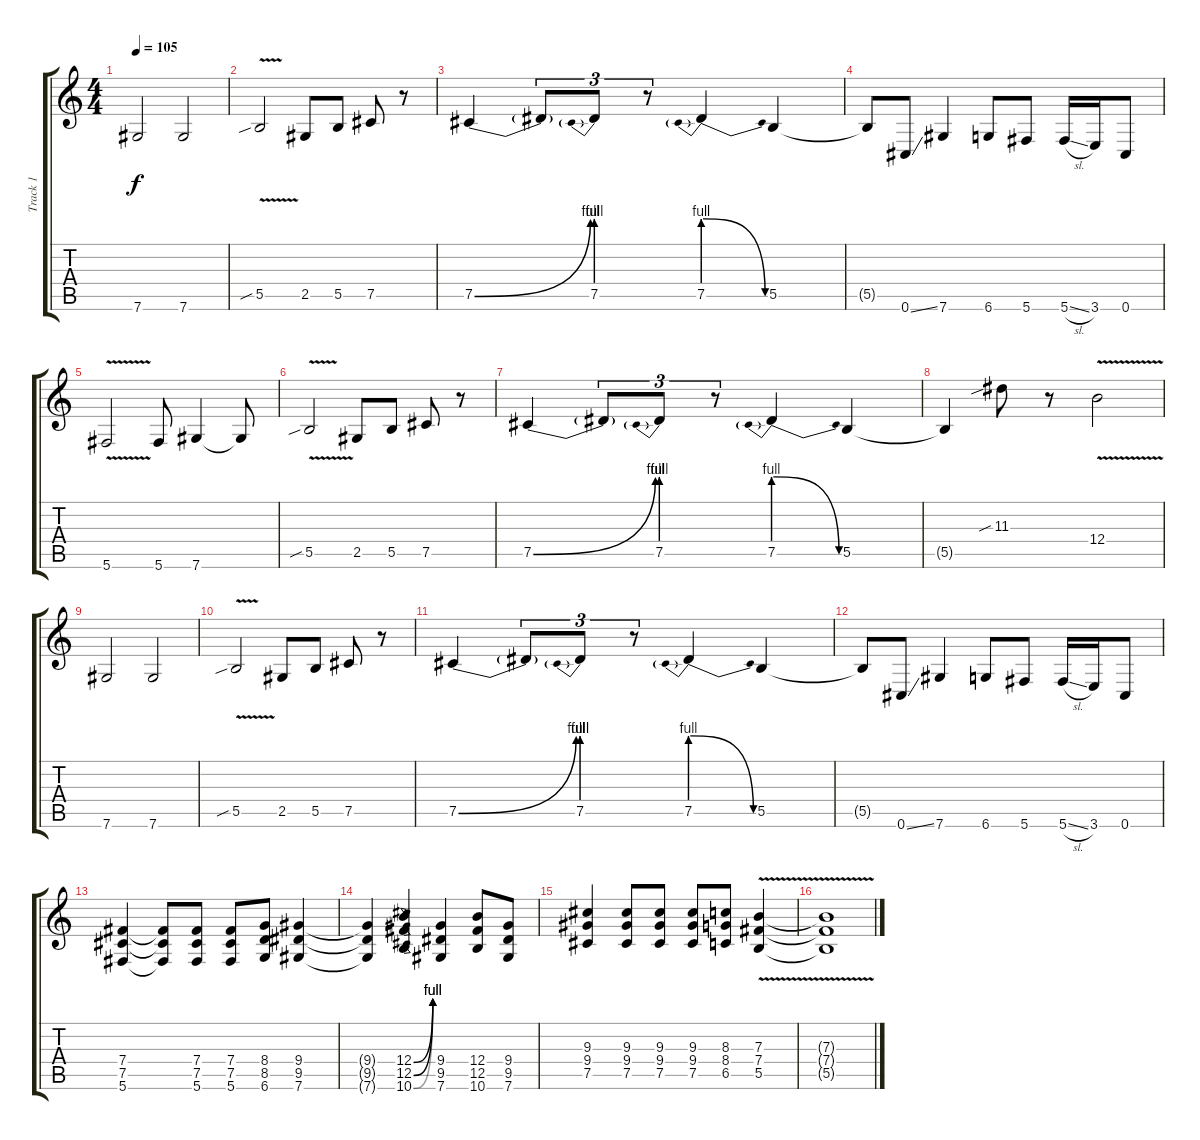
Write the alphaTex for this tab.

\track ("Track 1" "Track 1") {instrument distortionguitar}
\staff {score tabs}
\tuning (Db4 Ab3 E3 B2 Gb2 Db2) {hide}
\ts (4 4)
\tempo 105
\clef g2
\ks c
7.6.2{dy f} 7.6.2 |
5.5{v sib}.2 2.5.8 5.5.8 7.5.8 r.8 |
7.5{be (bend 0 0 60 4)}.4 7.5{t}.8{tu (3 2)} 7.5{be (prebend 0 4 60 4)}.8{tu (3 2)} r.8{tu (3 2)} 7.5{be (prebendrelease 0 4 60 0)}.4 5.5.4 |
5.5{t}.8 0.6{ss}.8 7.6.4 6.6.8 5.6.8 5.6{sl}.16 3.6.16 0.6.8 |
5.6{v}.2 5.6.8 7.6.4 7.6{t}.8 |
5.5{v sib}.2 2.5.8 5.5.8 7.5.8 r.8 |
7.5{be (bend 0 0 60 4)}.4 7.5{t}.8{tu (3 2)} 7.5{be (prebend 0 4 60 4)}.8{tu (3 2)} r.8{tu (3 2)} 7.5{be (prebendrelease 0 4 60 0)}.4 5.5.4 |
5.5{t}.4 11.3{sib}.8 r.8 12.4{v}.2 |
7.6.2 7.6.2 |
5.5{v sib}.2 2.5.8 5.5.8 7.5.8 r.8 |
7.5{be (bend 0 0 60 4)}.4 7.5{t}.8{tu (3 2)} 7.5{be (prebend 0 4 60 4)}.8{tu (3 2)} r.8{tu (3 2)} 7.5{be (prebendrelease 0 4 60 0)}.4 5.5.4 |
5.5{t}.8 0.6{ss}.8 7.6.4 6.6.8 5.6.8 5.6{sl}.16 3.6.16 0.6.8 |
(7.4 7.5 5.6).4 (7.4{t} 7.5{t} 5.6{t}).8 (7.4 7.5 5.6).8 (7.4 7.5 5.6).8 (8.4 8.5 6.6).8 (9.4 9.5 7.6).4 |
(9.4{t} 9.5{t} 7.6{t}).4 (12.4{be (bend 0 0 60 4)} 12.5{be (bend 0 0 60 4)} 10.6{be (bend 0 0 60 4)}).4 (9.4 9.5 7.6).4 (12.4 12.5 10.6).8 (9.4 9.5 7.6).8 |
(9.3 9.4 7.5).4 (9.3 9.4 7.5).8 (9.3 9.4 7.5).8 (9.3 9.4 7.5).8 (8.3 8.4 6.5).8 (7.3{v} 7.4{v} 5.5{v}).4 |
(7.3{t} 7.4{t} 5.5{t}).1
